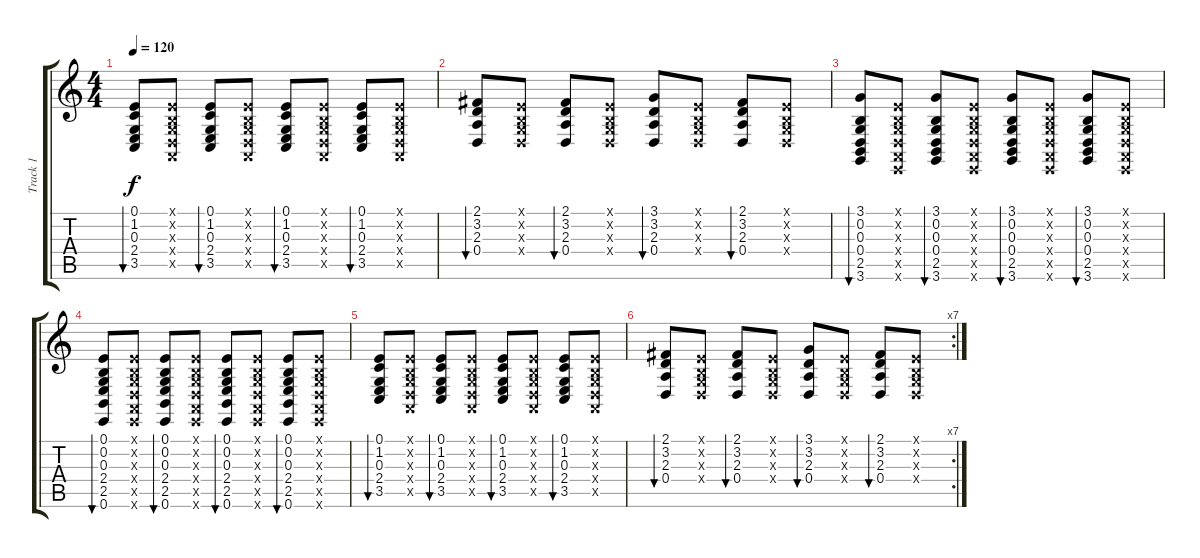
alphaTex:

\track ("Track 1" "Track 1") {instrument accordion}
\staff {score tabs}
\tuning (E4 B3 G3 D3 A2 E2) {hide}
\ts (4 4)
\tempo 120
\clef g2
\ks c
(0.1 1.2 0.3 2.4 3.5).8{bu 480 dy f} (0.1{x} 0.2{x} 0.3{x} 0.4{x} 0.5{x}).8 (0.1 1.2 0.3 2.4 3.5).8{bu 480} (0.1{x} 0.2{x} 0.3{x} 0.4{x} 0.5{x}).8 (0.1 1.2 0.3 2.4 3.5).8{bu 480} (0.1{x} 0.2{x} 0.3{x} 0.4{x} 0.5{x}).8 (0.1 1.2 0.3 2.4 3.5).8{bu 480} (0.1{x} 0.2{x} 0.3{x} 0.4{x} 0.5{x}).8 |
(2.1 3.2 2.3 0.4).8{bu 480} (0.1{x} 0.2{x} 0.3{x} 0.4{x}).8 (2.1 3.2 2.3 0.4).8{bu 480} (0.1{x} 0.2{x} 0.3{x} 0.4{x}).8 (3.1 3.2 2.3 0.4).8{bu 480} (0.1{x} 0.2{x} 0.3{x} 0.4{x}).8 (2.1 3.2 2.3 0.4).8{bu 480} (0.1{x} 0.2{x} 0.3{x} 0.4{x}).8 |
(3.1 0.2 0.3 0.4 2.5 3.6).8{bu 480} (0.1{x} 0.2{x} 0.3{x} 0.4{x} 0.5{x} 0.6{x}).8 (3.1 0.2 0.3 0.4 2.5 3.6).8{bu 480} (0.1{x} 0.2{x} 0.3{x} 0.4{x} 0.5{x} 0.6{x}).8 (3.1 0.2 0.3 0.4 2.5 3.6).8{bu 480} (0.1{x} 0.2{x} 0.3{x} 0.4{x} 0.5{x} 0.6{x}).8 (3.1 0.2 0.3 0.4 2.5 3.6).8{bu 480} (0.1{x} 0.2{x} 0.3{x} 0.4{x} 0.5{x} 0.6{x}).8 |
(0.1 0.2 0.3 2.4 2.5 0.6).8{bu 480} (0.1{x} 0.2{x} 0.3{x} 0.4{x} 0.5{x} 0.6{x}).8 (0.1 0.2 0.3 2.4 2.5 0.6).8{bu 480} (0.1{x} 0.2{x} 0.3{x} 0.4{x} 0.5{x} 0.6{x}).8 (0.1 0.2 0.3 2.4 2.5 0.6).8{bu 480} (0.1{x} 0.2{x} 0.3{x} 0.4{x} 0.5{x} 0.6{x}).8 (0.1 0.2 0.3 2.4 2.5 0.6).8{bu 480} (0.1{x} 0.2{x} 0.3{x} 0.4{x} 0.5{x} 0.6{x}).8 |
(0.1 1.2 0.3 2.4 3.5).8{bu 480} (0.1{x} 0.2{x} 0.3{x} 0.4{x} 0.5{x}).8 (0.1 1.2 0.3 2.4 3.5).8{bu 480} (0.1{x} 0.2{x} 0.3{x} 0.4{x} 0.5{x}).8 (0.1 1.2 0.3 2.4 3.5).8{bu 480} (0.1{x} 0.2{x} 0.3{x} 0.4{x} 0.5{x}).8 (0.1 1.2 0.3 2.4 3.5).8{bu 480} (0.1{x} 0.2{x} 0.3{x} 0.4{x} 0.5{x}).8 |
\rc 7
(2.1 3.2 2.3 0.4).8{bu 480} (0.1{x} 0.2{x} 0.3{x} 0.4{x}).8 (2.1 3.2 2.3 0.4).8{bu 480} (0.1{x} 0.2{x} 0.3{x} 0.4{x}).8 (3.1 3.2 2.3 0.4).8{bu 480} (0.1{x} 0.2{x} 0.3{x} 0.4{x}).8 (2.1 3.2 2.3 0.4).8{bu 480} (0.1{x} 0.2{x} 0.3{x} 0.4{x}).8
